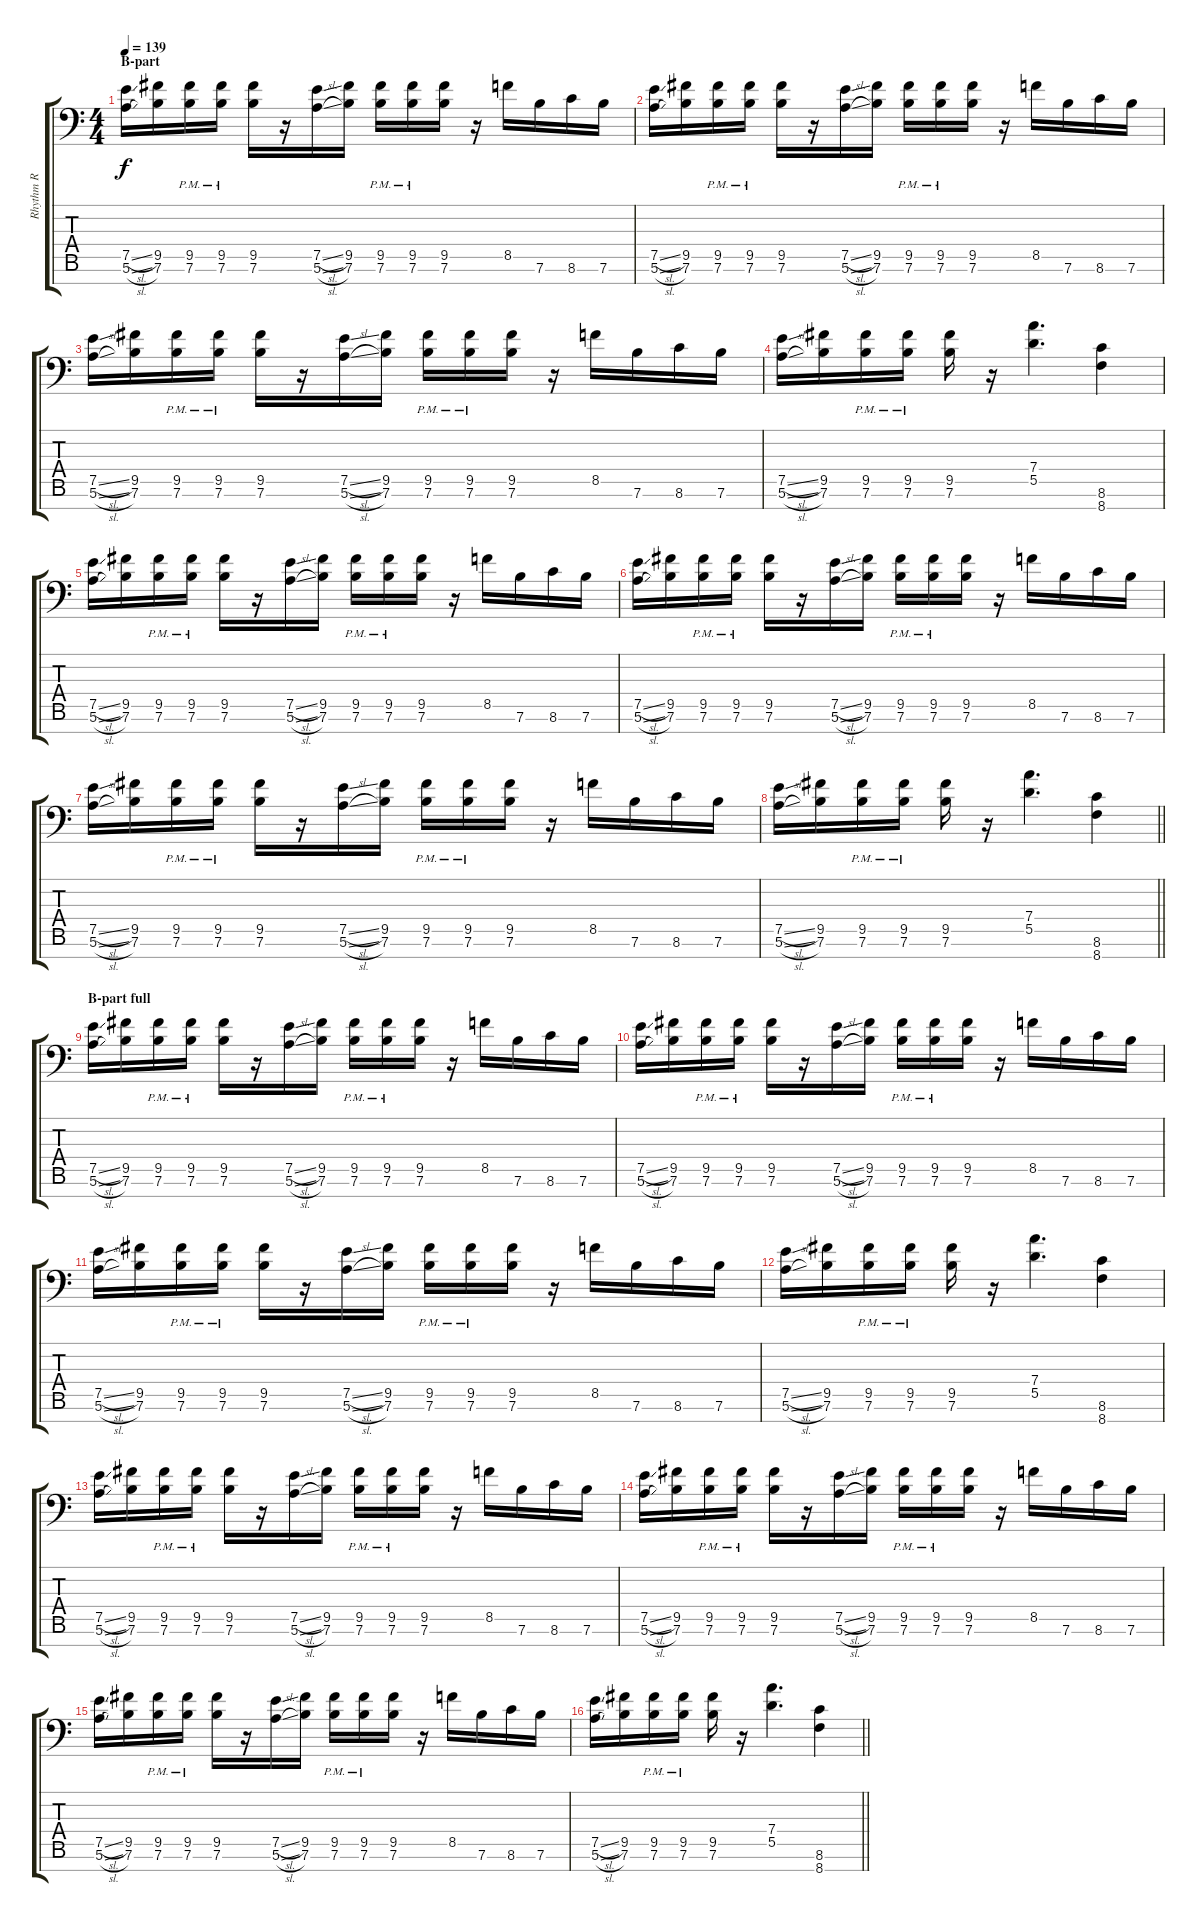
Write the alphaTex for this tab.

\track ("Rhythm R" "Rhythm R") {instrument overdrivenguitar}
\staff {score tabs}
\tuning (E4 B3 G3 D3 A2 E2 A1) {hide}
\ts (4 4)
\section ("" "B-part")
\tempo 139
\clef f4
\ks c
(7.5{sl} 5.6{sl}).16{dy f} (9.5 7.6).16 (9.5{pm} 7.6{pm}).16 (9.5{pm} 7.6{pm}).16 (9.5 7.6).16 r.16 (7.5{sl} 5.6{sl}).16 (9.5 7.6).16 (9.5{pm} 7.6{pm}).16 (9.5{pm} 7.6{pm}).16 (9.5 7.6).16 r.16 8.5.16 7.6.16 8.6.16 7.6.16 |
(7.5{sl} 5.6{sl}).16 (9.5 7.6).16 (9.5{pm} 7.6{pm}).16 (9.5{pm} 7.6{pm}).16 (9.5 7.6).16 r.16 (7.5{sl} 5.6{sl}).16 (9.5 7.6).16 (9.5{pm} 7.6{pm}).16 (9.5{pm} 7.6{pm}).16 (9.5 7.6).16 r.16 8.5.16 7.6.16 8.6.16 7.6.16 |
(7.5{sl} 5.6{sl}).16 (9.5 7.6).16 (9.5{pm} 7.6{pm}).16 (9.5{pm} 7.6{pm}).16 (9.5 7.6).16 r.16 (7.5{sl} 5.6{sl}).16 (9.5 7.6).16 (9.5{pm} 7.6{pm}).16 (9.5{pm} 7.6{pm}).16 (9.5 7.6).16 r.16 8.5.16 7.6.16 8.6.16 7.6.16 |
(7.5{sl} 5.6{sl}).16 (9.5 7.6).16 (9.5{pm} 7.6{pm}).16 (9.5{pm} 7.6{pm}).16 (9.5 7.6).16 r.16 (7.4 5.5).4{d} (8.6 8.7).4 |
(7.5{sl} 5.6{sl}).16 (9.5 7.6).16 (9.5{pm} 7.6{pm}).16 (9.5{pm} 7.6{pm}).16 (9.5 7.6).16 r.16 (7.5{sl} 5.6{sl}).16 (9.5 7.6).16 (9.5{pm} 7.6{pm}).16 (9.5{pm} 7.6{pm}).16 (9.5 7.6).16 r.16 8.5.16 7.6.16 8.6.16 7.6.16 |
(7.5{sl} 5.6{sl}).16 (9.5 7.6).16 (9.5{pm} 7.6{pm}).16 (9.5{pm} 7.6{pm}).16 (9.5 7.6).16 r.16 (7.5{sl} 5.6{sl}).16 (9.5 7.6).16 (9.5{pm} 7.6{pm}).16 (9.5{pm} 7.6{pm}).16 (9.5 7.6).16 r.16 8.5.16 7.6.16 8.6.16 7.6.16 |
(7.5{sl} 5.6{sl}).16 (9.5 7.6).16 (9.5{pm} 7.6{pm}).16 (9.5{pm} 7.6{pm}).16 (9.5 7.6).16 r.16 (7.5{sl} 5.6{sl}).16 (9.5 7.6).16 (9.5{pm} 7.6{pm}).16 (9.5{pm} 7.6{pm}).16 (9.5 7.6).16 r.16 8.5.16 7.6.16 8.6.16 7.6.16 |
\barLineRight lightlight
(7.5{sl} 5.6{sl}).16 (9.5 7.6).16 (9.5{pm} 7.6{pm}).16 (9.5{pm} 7.6{pm}).16 (9.5 7.6).16 r.16 (7.4 5.5).4{d} (8.6 8.7).4 |
\section ("" "B-part full")
(7.5{sl} 5.6{sl}).16 (9.5 7.6).16 (9.5{pm} 7.6{pm}).16 (9.5{pm} 7.6{pm}).16 (9.5 7.6).16 r.16 (7.5{sl} 5.6{sl}).16 (9.5 7.6).16 (9.5{pm} 7.6{pm}).16 (9.5{pm} 7.6{pm}).16 (9.5 7.6).16 r.16 8.5.16 7.6.16 8.6.16 7.6.16 |
(7.5{sl} 5.6{sl}).16 (9.5 7.6).16 (9.5{pm} 7.6{pm}).16 (9.5{pm} 7.6{pm}).16 (9.5 7.6).16 r.16 (7.5{sl} 5.6{sl}).16 (9.5 7.6).16 (9.5{pm} 7.6{pm}).16 (9.5{pm} 7.6{pm}).16 (9.5 7.6).16 r.16 8.5.16 7.6.16 8.6.16 7.6.16 |
(7.5{sl} 5.6{sl}).16 (9.5 7.6).16 (9.5{pm} 7.6{pm}).16 (9.5{pm} 7.6{pm}).16 (9.5 7.6).16 r.16 (7.5{sl} 5.6{sl}).16 (9.5 7.6).16 (9.5{pm} 7.6{pm}).16 (9.5{pm} 7.6{pm}).16 (9.5 7.6).16 r.16 8.5.16 7.6.16 8.6.16 7.6.16 |
(7.5{sl} 5.6{sl}).16 (9.5 7.6).16 (9.5{pm} 7.6{pm}).16 (9.5{pm} 7.6{pm}).16 (9.5 7.6).16 r.16 (7.4 5.5).4{d} (8.6 8.7).4 |
(7.5{sl} 5.6{sl}).16 (9.5 7.6).16 (9.5{pm} 7.6{pm}).16 (9.5{pm} 7.6{pm}).16 (9.5 7.6).16 r.16 (7.5{sl} 5.6{sl}).16 (9.5 7.6).16 (9.5{pm} 7.6{pm}).16 (9.5{pm} 7.6{pm}).16 (9.5 7.6).16 r.16 8.5.16 7.6.16 8.6.16 7.6.16 |
(7.5{sl} 5.6{sl}).16 (9.5 7.6).16 (9.5{pm} 7.6{pm}).16 (9.5{pm} 7.6{pm}).16 (9.5 7.6).16 r.16 (7.5{sl} 5.6{sl}).16 (9.5 7.6).16 (9.5{pm} 7.6{pm}).16 (9.5{pm} 7.6{pm}).16 (9.5 7.6).16 r.16 8.5.16 7.6.16 8.6.16 7.6.16 |
(7.5{sl} 5.6{sl}).16 (9.5 7.6).16 (9.5{pm} 7.6{pm}).16 (9.5{pm} 7.6{pm}).16 (9.5 7.6).16 r.16 (7.5{sl} 5.6{sl}).16 (9.5 7.6).16 (9.5{pm} 7.6{pm}).16 (9.5{pm} 7.6{pm}).16 (9.5 7.6).16 r.16 8.5.16 7.6.16 8.6.16 7.6.16 |
\barLineRight lightlight
(7.5{sl} 5.6{sl}).16 (9.5 7.6).16 (9.5{pm} 7.6{pm}).16 (9.5{pm} 7.6{pm}).16 (9.5 7.6).16 r.16 (7.4 5.5).4{d} (8.6 8.7).4
